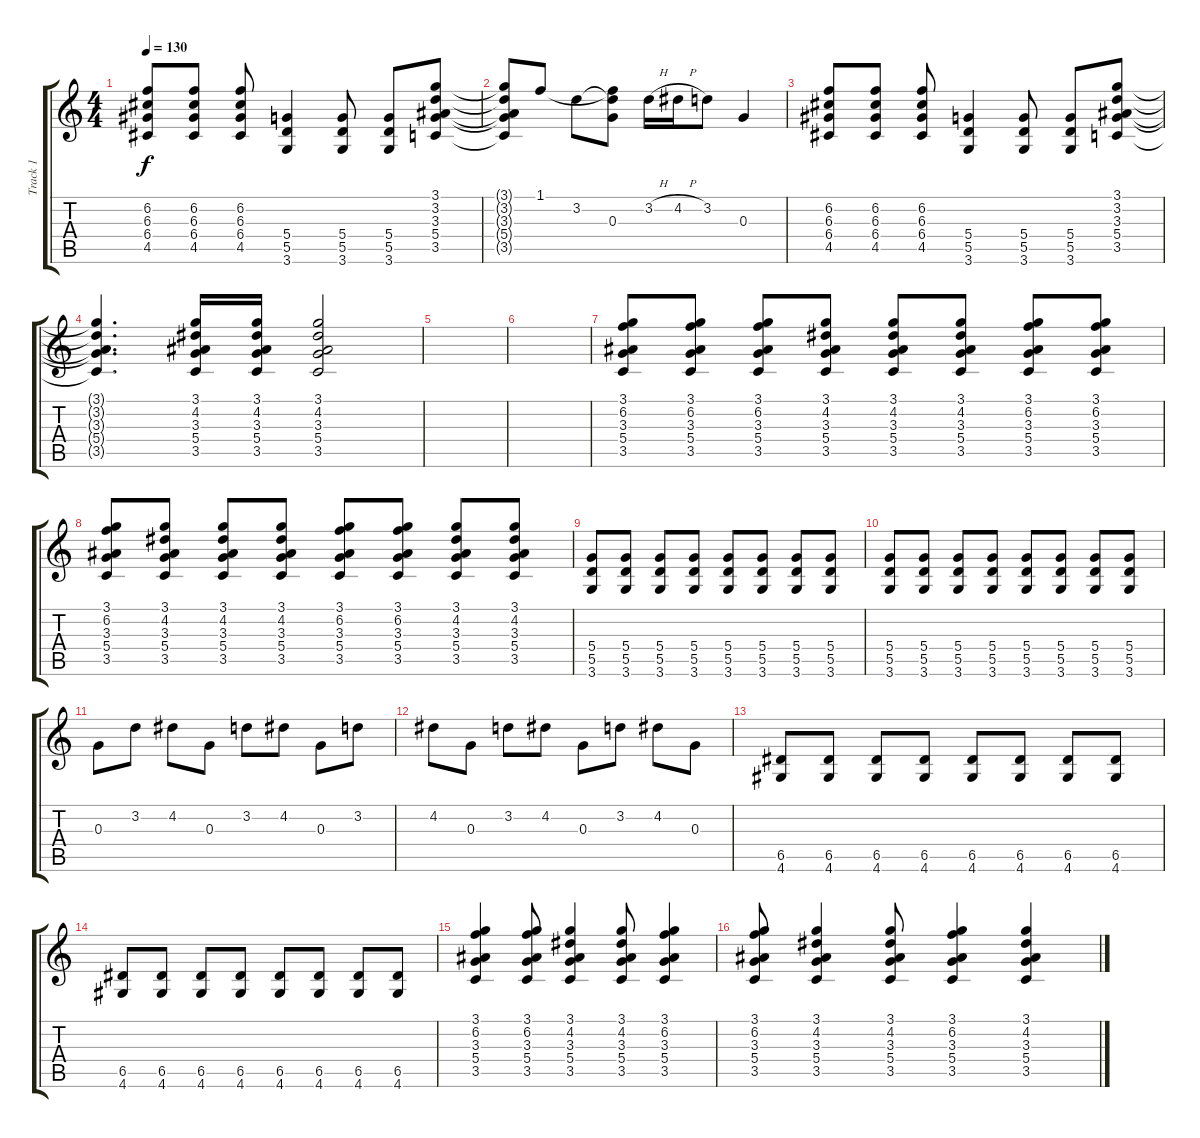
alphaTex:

\track ("Track 1" "Track 1") {instrument overdrivenguitar}
\staff {score tabs}
\tuning (E4 B3 G3 D3 A2 E2) {hide}
\ts (4 4)
\tempo 130
\clef g2
\ks c
(6.2 6.3 6.4 4.5).8{dy f} (6.2 6.3 6.4 4.5).8 (6.2 6.3 6.4 4.5).8 (5.4 5.5 3.6).4 (5.4 5.5 3.6).8 (5.4 5.5 3.6).8 (3.1 3.2 3.3 5.4 3.5).8 |
(3.1{t} 3.2{t} 3.3{t} 5.4{t} 3.5{t}).8 1.1.8 3.2.8 (1.1{t} 3.2{t} 0.3).8 3.2{h}.16 4.2{h}.16 3.2.8 0.3.4 |
(6.2 6.3 6.4 4.5).8 (6.2 6.3 6.4 4.5).8 (6.2 6.3 6.4 4.5).8 (5.4 5.5 3.6).4 (5.4 5.5 3.6).8 (5.4 5.5 3.6).8 (3.1 3.2 3.3 5.4 3.5).8 |
(3.1{t} 3.2{t} 3.3{t} 5.4{t} 3.5{t}).4{d} (3.1 4.2 3.3 5.4 3.5).16 (3.1 4.2 3.3 5.4 3.5).16 (3.1 4.2 3.3 5.4 3.5).2 |
|
|
(3.1 6.2 3.3 5.4 3.5).8 (3.1 6.2 3.3 5.4 3.5).8 (3.1 6.2 3.3 5.4 3.5).8 (3.1 4.2 3.3 5.4 3.5).8 (3.1 4.2 3.3 5.4 3.5).8 (3.1 4.2 3.3 5.4 3.5).8 (3.1 6.2 3.3 5.4 3.5).8 (3.1 6.2 3.3 5.4 3.5).8 |
(3.1 6.2 3.3 5.4 3.5).8 (3.1 4.2 3.3 5.4 3.5).8 (3.1 4.2 3.3 5.4 3.5).8 (3.1 4.2 3.3 5.4 3.5).8 (3.1 6.2 3.3 5.4 3.5).8 (3.1 6.2 3.3 5.4 3.5).8 (3.1 4.2 3.3 5.4 3.5).8 (3.1 4.2 3.3 5.4 3.5).8 |
(5.4 5.5 3.6).8 (5.4 5.5 3.6).8 (5.4 5.5 3.6).8 (5.4 5.5 3.6).8 (5.4 5.5 3.6).8 (5.4 5.5 3.6).8 (5.4 5.5 3.6).8 (5.4 5.5 3.6).8 |
(5.4 5.5 3.6).8 (5.4 5.5 3.6).8 (5.4 5.5 3.6).8 (5.4 5.5 3.6).8 (5.4 5.5 3.6).8 (5.4 5.5 3.6).8 (5.4 5.5 3.6).8 (5.4 5.5 3.6).8 |
0.3.8 3.2.8 4.2.8 0.3.8 3.2.8 4.2.8 0.3.8 3.2.8 |
4.2.8 0.3.8 3.2.8 4.2.8 0.3.8 3.2.8 4.2.8 0.3.8 |
(6.5 4.6).8 (6.5 4.6).8 (6.5 4.6).8 (6.5 4.6).8 (6.5 4.6).8 (6.5 4.6).8 (6.5 4.6).8 (6.5 4.6).8 |
(6.5 4.6).8 (6.5 4.6).8 (6.5 4.6).8 (6.5 4.6).8 (6.5 4.6).8 (6.5 4.6).8 (6.5 4.6).8 (6.5 4.6).8 |
(3.1 6.2 3.3 5.4 3.5).4 (3.1 6.2 3.3 5.4 3.5).8 (3.1 4.2 3.3 5.4 3.5).4 (3.1 4.2 3.3 5.4 3.5).8 (3.1 6.2 3.3 5.4 3.5).4 |
(3.1 6.2 3.3 5.4 3.5).8 (3.1 4.2 3.3 5.4 3.5).4 (3.1 4.2 3.3 5.4 3.5).8 (3.1 6.2 3.3 5.4 3.5).4 (3.1 4.2 3.3 5.4 3.5).4
